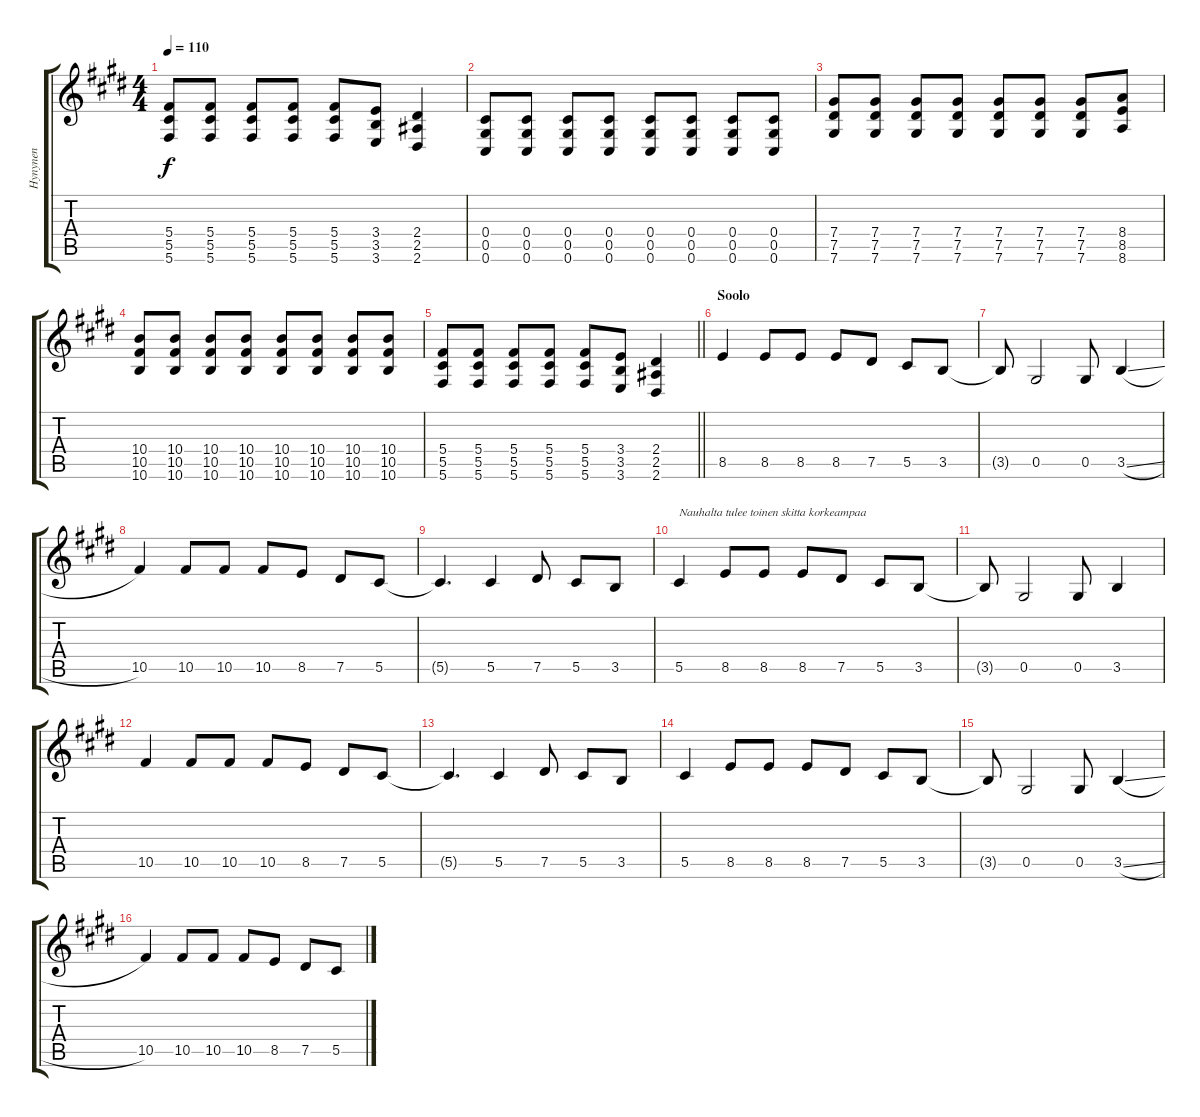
\track ("Hynynen" "Hynynen") {instrument overdrivenguitar}
\staff {score tabs}
\tuning (Eb4 Bb3 Gb3 Db3 Ab2 Db2) {hide}
\ts (4 4)
\tempo 110
\clef g2
\ks c#minor
(5.4 5.5 5.6).8{dy f} (5.4 5.5 5.6).8 (5.4 5.5 5.6).8 (5.4 5.5 5.6).8 (5.4 5.5 5.6).8 (3.4 3.5 3.6).8 (2.4 2.5 2.6).4 |
(0.4 0.5 0.6).8 (0.4 0.5 0.6).8 (0.4 0.5 0.6).8 (0.4 0.5 0.6).8 (0.4 0.5 0.6).8 (0.4 0.5 0.6).8 (0.4 0.5 0.6).8 (0.4 0.5 0.6).8 |
(7.4 7.5 7.6).8 (7.4 7.5 7.6).8 (7.4 7.5 7.6).8 (7.4 7.5 7.6).8 (7.4 7.5 7.6).8 (7.4 7.5 7.6).8 (7.4 7.5 7.6).8 (8.4 8.5 8.6).8 |
(10.4 10.5 10.6).8 (10.4 10.5 10.6).8 (10.4 10.5 10.6).8 (10.4 10.5 10.6).8 (10.4 10.5 10.6).8 (10.4 10.5 10.6).8 (10.4 10.5 10.6).8 (10.4 10.5 10.6).8 |
\barLineRight lightlight
(5.4 5.5 5.6).8 (5.4 5.5 5.6).8 (5.4 5.5 5.6).8 (5.4 5.5 5.6).8 (5.4 5.5 5.6).8 (3.4 3.5 3.6).8 (2.4 2.5 2.6).4 |
\section ("" "Soolo")
8.5.4{volume 16} 8.5.8 8.5.8 8.5.8 7.5.8 5.5.8 3.5.8 |
3.5{t}.8 0.5.2 0.5.8 3.5{sl}.4 |
10.5.4 10.5.8 10.5.8 10.5.8 8.5.8 7.5.8 5.5.8 |
5.5{t}.4{d} 5.5.4 7.5.8 5.5.8 3.5.8 |
5.5.4{txt "Nauhalta tulee toinen skitta korkeampaa"} 8.5.8 8.5.8 8.5.8 7.5.8 5.5.8 3.5.8 |
3.5{t}.8 0.5.2 0.5.8 3.5.4 |
10.5.4 10.5.8 10.5.8 10.5.8 8.5.8 7.5.8 5.5.8 |
5.5{t}.4{d} 5.5.4 7.5.8 5.5.8 3.5.8 |
5.5.4 8.5.8 8.5.8 8.5.8 7.5.8 5.5.8 3.5.8 |
3.5{t}.8 0.5.2 0.5.8 3.5{sl}.4 |
10.5.4 10.5.8 10.5.8 10.5.8 8.5.8 7.5.8 5.5.8
